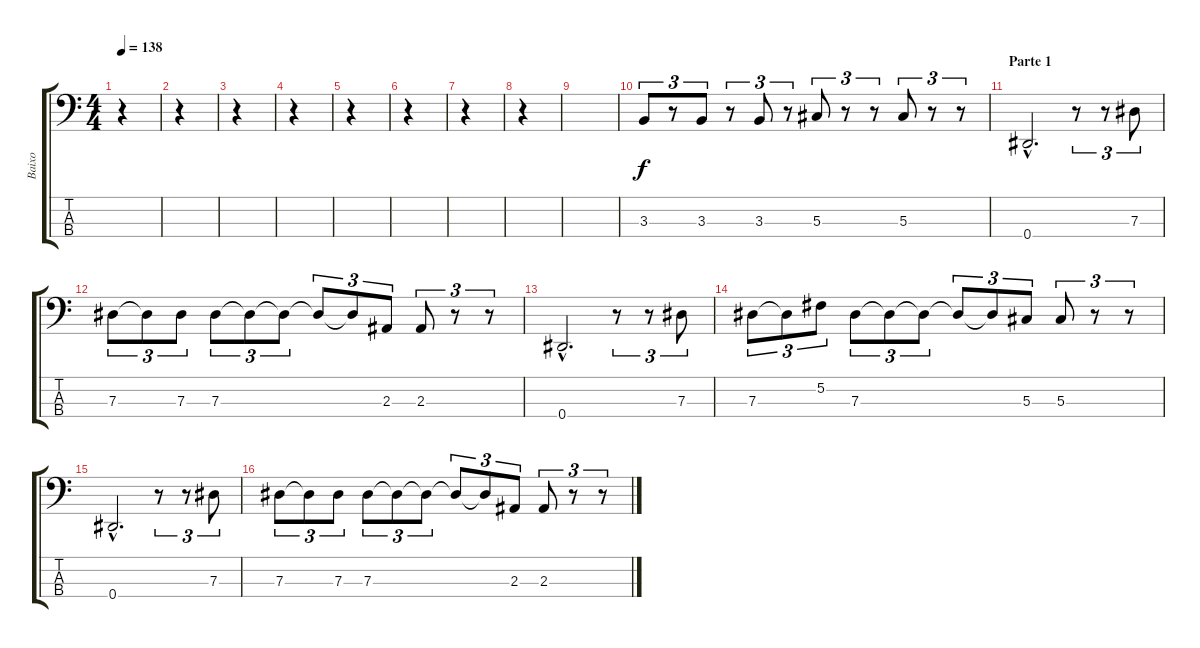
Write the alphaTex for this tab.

\track ("Baixo" "Baixo") {instrument acousticbass}
\staff {score tabs}
\tuning (Gb2 Db2 Ab1 Eb1) {hide}
\ts (4 4)
\tempo 138
\clef f4
\ks c
r.4{dy f instrument acousticbass} |
r.4 |
r.4 |
r.4 |
r.4 |
r.4 |
r.4 |
r.4 |
|
3.3.8{tu (3 2)} r.8{tu (3 2)} 3.3.8{tu (3 2)} r.8{tu (3 2)} 3.3.8{tu (3 2)} r.8{tu (3 2)} 5.3.8{tu (3 2)} r.8{tu (3 2)} r.8{tu (3 2)} 5.3.8{tu (3 2)} r.8{tu (3 2)} r.8{tu (3 2)} |
\section ("" "Parte 1")
0.4{hac}.2{d} r.8{tu (3 2)} r.8{tu (3 2)} 7.3.8{tu (3 2)} |
7.3.8{tu (3 2)} 7.3{t}.8{tu (3 2)} 7.3.8{tu (3 2)} 7.3.8{tu (3 2)} 7.3{t}.8{tu (3 2)} 7.3{t}.8{tu (3 2)} 7.3{t}.8{tu (3 2)} 7.3{t}.8{tu (3 2)} 2.3.8{tu (3 2)} 2.3.8{tu (3 2)} r.8{tu (3 2)} r.8{tu (3 2)} |
0.4{hac}.2{d} r.8{tu (3 2)} r.8{tu (3 2)} 7.3.8{tu (3 2)} |
7.3.8{tu (3 2)} 7.3{t}.8{tu (3 2)} 5.2.8{tu (3 2)} 7.3.8{tu (3 2)} 7.3{t}.8{tu (3 2)} 7.3{t}.8{tu (3 2)} 7.3{t}.8{tu (3 2)} 7.3{t}.8{tu (3 2)} 5.3.8{tu (3 2)} 5.3.8{tu (3 2)} r.8{tu (3 2)} r.8{tu (3 2)} |
0.4{hac}.2{d} r.8{tu (3 2)} r.8{tu (3 2)} 7.3.8{tu (3 2)} |
7.3.8{tu (3 2)} 7.3{t}.8{tu (3 2)} 7.3.8{tu (3 2)} 7.3.8{tu (3 2)} 7.3{t}.8{tu (3 2)} 7.3{t}.8{tu (3 2)} 7.3{t}.8{tu (3 2)} 7.3{t}.8{tu (3 2)} 2.3.8{tu (3 2)} 2.3.8{tu (3 2)} r.8{tu (3 2)} r.8{tu (3 2)}
